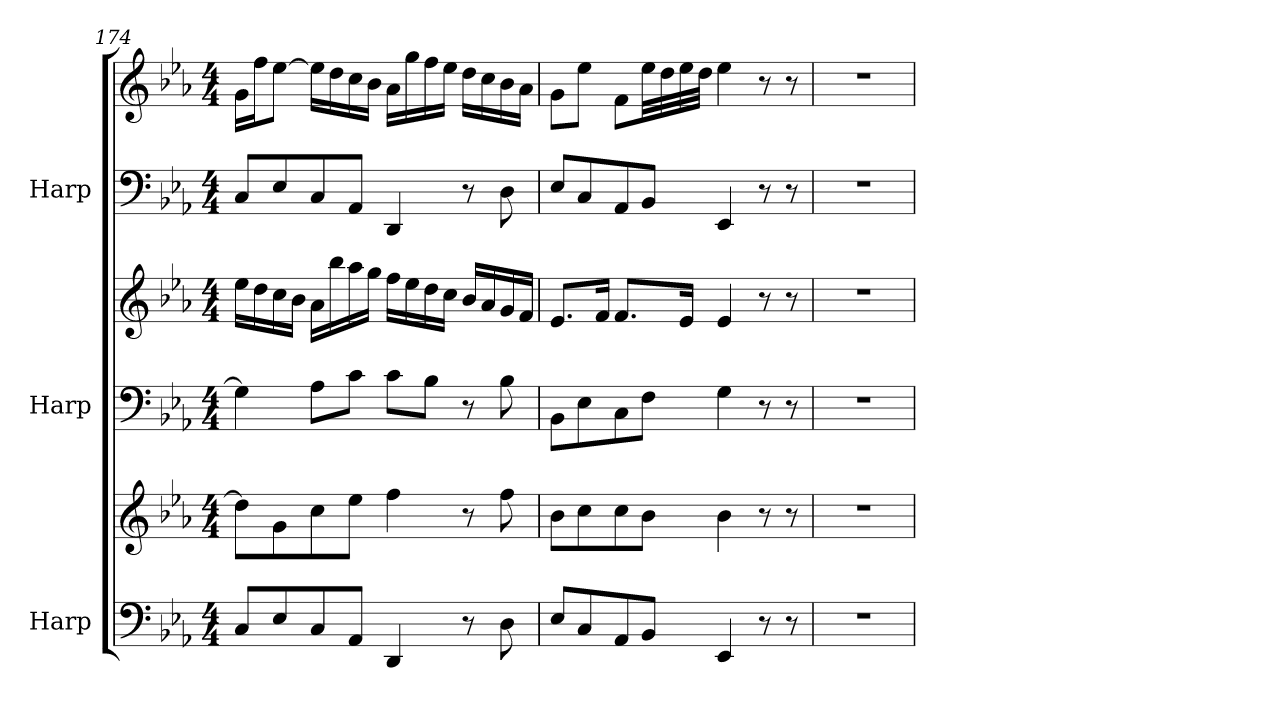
**kern	**kern	**kern	**kern	**kern	**kern
*part3	*part3	*part2	*part2	*part1	*part1
*staff6	*staff5	*staff4	*staff3	*staff2	*staff1
*I"Harp	*	*I"Harp	*	*I"Harp	*
*I'Hp	*	*I'Hp	*	*I'Hp	*
!!LO:LB:g=z
*clefF4	*clefG2	*clefF4	*clefG2	*clefF4	*clefG2
*k[b-e-a-]	*k[b-e-a-]	*k[b-e-a-]	*k[b-e-a-]	*k[b-e-a-]	*k[b-e-a-]
*M4/4	*M4/4	*M4/4	*M4/4	*M4/4	*M4/4
=174	=174	=174	=174	=174	=174
8C/L	8dd\L]	4G\]	16ee-\LL	8C/L	16g\LL
.	.	.	16dd\	.	16ff\J
8E-/	8g\	.	16cc\	8E-/	[8ee-\J
.	.	.	16b-\JJ	.	.
8C/	8cc\	8A-\L	16a-\LL	8C/	16ee-\LL]
.	.	.	16bb-\	.	16dd\
8AA-/J	8ee-\J	8c\J	16aa-\	8AA-/J	16cc\
.	.	.	16gg\JJ	.	16b-\JJ
4DD/	4ff\	8c\L	16ff\LL	4DD/	16a-\LL
.	.	.	16ee-\	.	16gg\
.	.	8B-\J	16dd\	.	16ff\
.	.	.	16cc\JJ	.	16ee-\JJ
8r	8r	8r	16b-/LL	8r	16dd\LL
.	.	.	16a-/	.	16cc\
8D\	8ff\	8B-\	16g/	8D\	16b-\
.	.	.	16f/JJ	.	16a-\JJ
=175	=175	=175	=175	=175	=175
8E-/L	8b-\L	8BB-\L	8.e-/L	8E-/L	8g\L
8C/	8cc\	8E-\	.	8C/	8ee-\J
.	.	.	16f/Jk	.	.
8AA-/	8cc\	8C\	8.f/L	8AA-/	8f\L
8BB-/J	8b-\J	8F\J	.	8BB-/J	32ee-\LL
.	.	.	.	.	32dd\
.	.	.	16e-/Jk	.	32ee-\
.	.	.	.	.	32dd\JJJ
4EE-/	4b-\	4G\	4e-/	4EE-/	4ee-\
8r	8r	8r	8r	8r	8r
8r	8r	8r	8r	8r	8r
=176	=176	=176	=176	=176	=176
1r	1r	1r	1r	1r	1r
=	=	=	=	=	=
*-	*-	*-	*-	*-	*-
